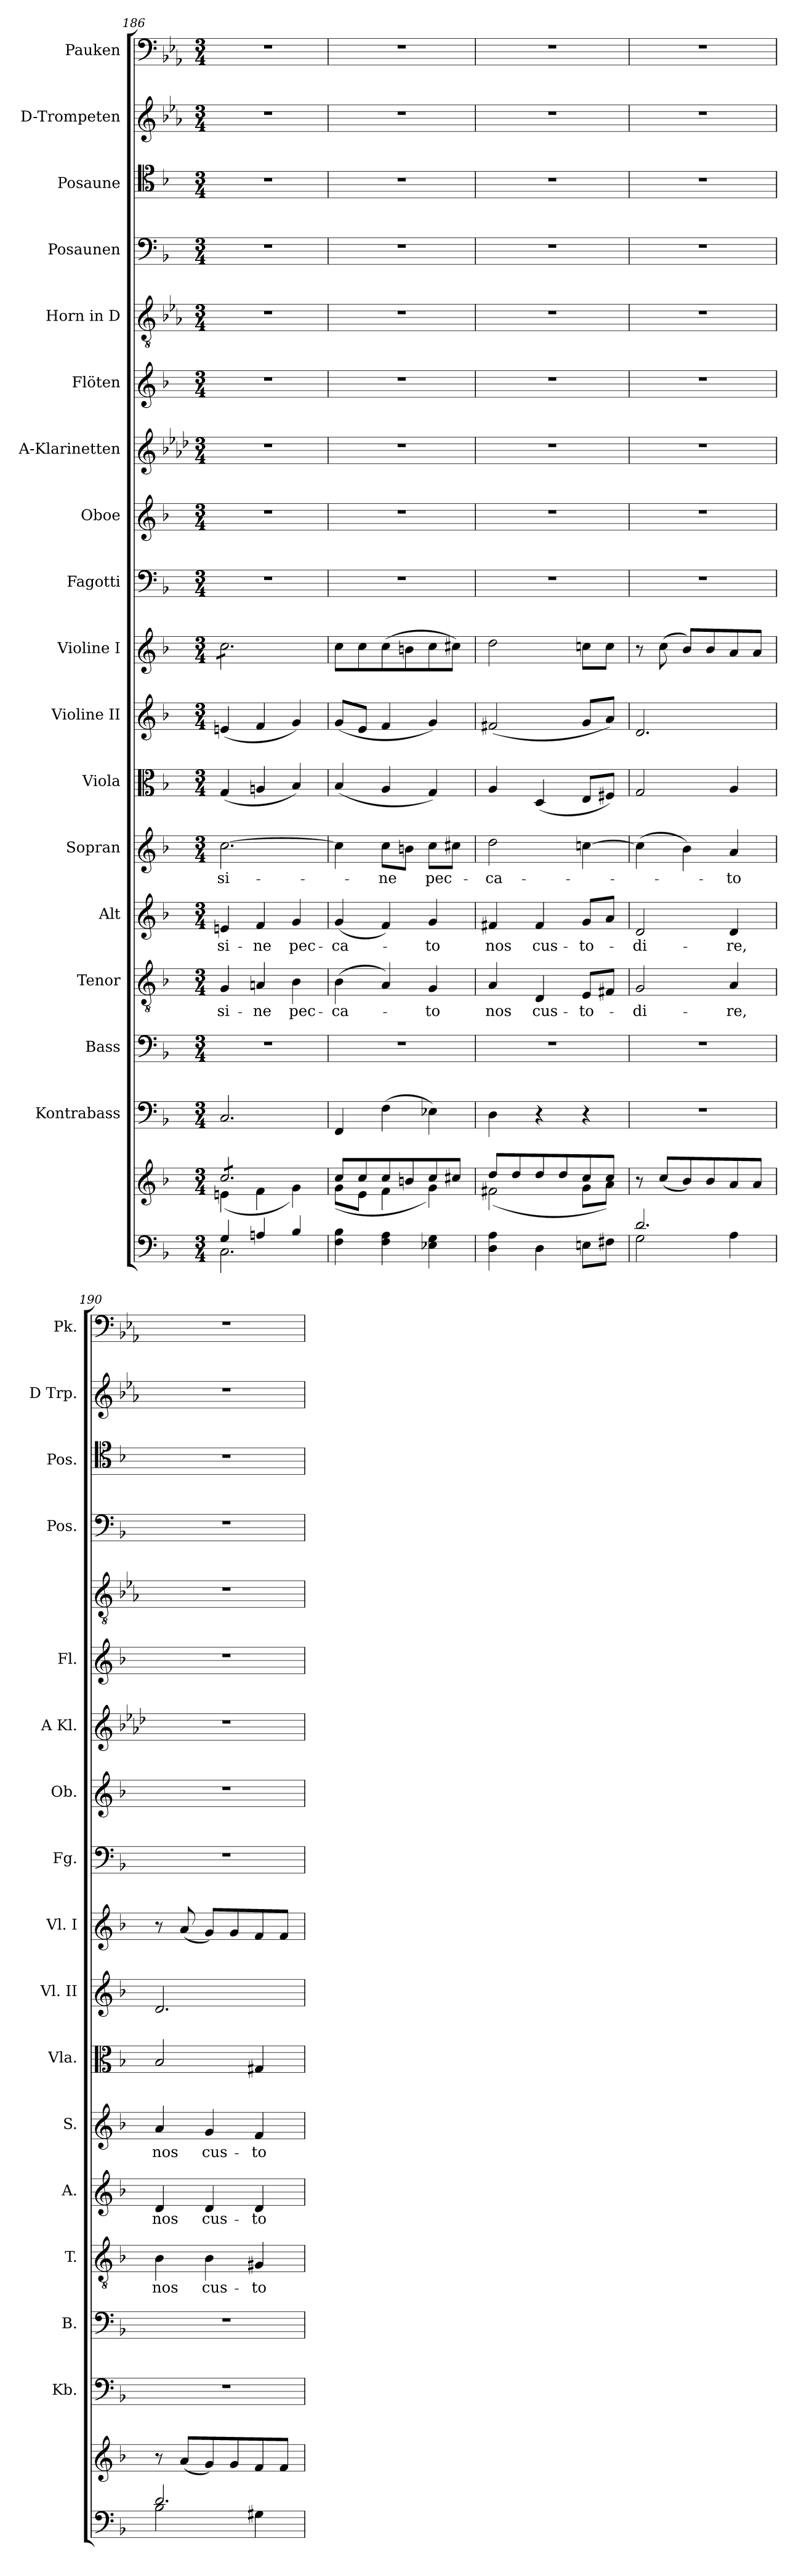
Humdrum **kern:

**kern	**kern	**kern	**kern	**kern	**text	**kern	**text	**kern	**text	**kern	**kern	**kern	**kern	**kern	**kern	**kern	**kern	**kern	**kern	**kern	**kern
*part18	*part18	*part17	*part16	*part15	*part15	*part14	*part14	*part13	*part13	*part12	*part11	*part10	*part9	*part8	*part7	*part6	*part5	*part4	*part3	*part2	*part1
*staff19	*staff18	*staff17	*staff16	*staff15	*staff15	*staff14	*staff14	*staff13	*staff13	*staff12	*staff11	*staff10	*staff9	*staff8	*staff7	*staff6	*staff5	*staff4	*staff3	*staff2	*staff1
*	*	*I"Kontrabass	*I"Bass	*I"Tenor	*	*I"Alt	*	*I"Sopran	*	*I"Viola	*I"Violine II	*I"Violine I	*I"Fagotti	*I"Oboe	*I"A-Klarinetten	*I"Flöten	*I"Horn in D	*I"Posaunen	*I"Posaune	*I"D-Trompeten	*I"Pauken
*	*	*I'Kb.	*I'B.	*I'T.	*	*I'A.	*	*I'S.	*	*I'Vla.	*I'Vl. II	*I'Vl. I	*I'Fg.	*I'Ob.	*I'A Kl.	*I'Fl.	*	*I'Pos.	*I'Pos.	*I'D Trp.	*I'Pk.
*clefF4	*clefG2	*clefF4	*clefF4	*clefGv2	*	*clefG2	*	*clefG2	*	*clefC3	*clefG2	*clefG2	*clefF4	*clefG2	*clefG2	*clefG2	*clefGv2	*clefF4	*clefC4	*clefG2	*clefF4
*	*	*ITrd7c12	*	*	*	*	*	*	*	*	*	*	*	*	*ITrd2c3	*	*ITrd-1c-2	*	*	*ITrd-1c-2	*ITrd-1c-2
*k[b-]	*k[b-]	*k[b-]	*k[b-]	*k[b-]	*	*k[b-]	*	*k[b-]	*	*k[b-]	*k[b-]	*k[b-]	*k[b-]	*k[b-]	*k[b-]	*k[b-]	*k[b-]	*k[b-]	*k[b-]	*k[b-]	*k[b-]
*F:	*F:	*F:	*F:	*F:	*	*F:	*	*F:	*	*F:	*F:	*F:	*F:	*F:	*F:	*F:	*F:	*F:	*F:	*F:	*F:
*M3/4	*M3/4	*M3/4	*M3/4	*M3/4	*	*M3/4	*	*M3/4	*	*M3/4	*M3/4	*M3/4	*M3/4	*M3/4	*M3/4	*M3/4	*M3/4	*M3/4	*M3/4	*M3/4	*M3/4
=186	=186	=186	=186	=186	=186	=186	=186	=186	=186	=186	=186	=186	=186	=186	=186	=186	=186	=186	=186	=186	=186
*^	*^	*	*	*	*	*	*	*	*	*	*	*	*	*	*	*	*	*	*	*	*
!	!	!	!	!	!	!	!LO:LY:b	!	!LO:LY:b	!	!LO:LY:b	!	!	!	!	!	!	!	!	!	!	!	!
*	*	*tremolo	*	*	*	*	*	*	*	*	*	*	*	*	*	*	*	*	*	*	*	*	*
*	*	*	*	*	*	*	*	*	*	*	*	*	*	*tremolo	*	*	*	*	*	*	*	*	*
4G/	2.C\	8cc/L	(<4en\	2.CC/	2.r	4G/	si-	4en/	si-	[2.cc\	si-	(<4G/	(<4en/	8cc\L	2.r	2.r	2.r	2.r	2.r	2.r	2.r	2.r	2.r
.	.	8cc/	.	.	.	.	.	.	.	.	.	.	.	8cc\	.	.	.	.	.	.	.	.	.
!	!	!	!	!	!	!	!LO:LY:b	!	!LO:LY:b	!	!	!	!	!	!	!	!	!	!	!	!	!	!
4An/	.	8cc/	4f\	.	.	4An/	-ne	4f/	-ne	.	.	4An/	4f/	8cc\	.	.	.	.	.	.	.	.	.
.	.	8cc/	.	.	.	.	.	.	.	.	.	.	.	8cc\	.	.	.	.	.	.	.	.	.
!	!	!	!	!	!	!	!LO:LY:b	!	!LO:LY:b	!	!	!	!	!	!	!	!	!	!	!	!	!	!
4B-/	.	8cc/	4g\)	.	.	4B-\	pec-	4g/	pec-	.	.	4B-/)	4g/)	8cc\	.	.	.	.	.	.	.	.	.
.	.	8cc/J	.	.	.	.	.	.	.	.	.	.	.	8cc\J	.	.	.	.	.	.	.	.	.
*	*	*	*	*	*	*	*	*	*	*	*	*	*	*Xtremolo	*	*	*	*	*	*	*	*	*
*	*	*Xtremolo	*	*	*	*	*	*	*	*	*	*	*	*	*	*	*	*	*	*	*	*	*
*v	*v	*	*	*	*	*	*	*	*	*	*	*	*	*	*	*	*	*	*	*	*	*	*
=187	=187	=187	=187	=187	=187	=187	=187	=187	=187	=187	=187	=187	=187	=187	=187	=187	=187	=187	=187	=187	=187	=187
!	!	!	!	!	!	!LO:LY:b	!	!LO:LY:b	!	!	!	!	!	!	!	!	!	!	!	!	!	!
4F\ 4B-\	8cc/L	(<8g\L	4FFF/	2.r	(>4B-\	-ca-	(<4g/	-ca-	4cc\]	.	(<4B-/	(<8g/L	8cc\L	2.r	2.r	2.r	2.r	2.r	2.r	2.r	2.r	2.r
.	8cc/	8e\J	.	.	.	.	.	.	.	.	.	8e/J	8cc\	.	.	.	.	.	.	.	.	.
!	!	!	!	!	!	!	!	!	!	!LO:LY:b	!	!	!	!	!	!	!	!	!	!	!	!
4F\ 4A\	8cc/	4f\	(>4FF\	.	4A/)	.	4f/)	.	8cc\L	-ne	4A/	4f/	(>8cc\	.	.	.	.	.	.	.	.	.
.	8bn/	.	.	.	.	.	.	.	8bn\J	.	.	.	8bn\	.	.	.	.	.	.	.	.	.
!	!	!	!	!	!	!LO:LY:b	!	!LO:LY:b	!	!LO:LY:b	!	!	!	!	!	!	!	!	!	!	!	!
4E-X\ 4G\	8cc/	4g\)	4EE-X\)	.	4G/	-to	4g/	-to	8cc\L	pec-	4G/)	4g/)	8cc\	.	.	.	.	.	.	.	.	.
.	8cc#X/J	.	.	.	.	.	.	.	8cc#X\J	.	.	.	8cc#X\J)	.	.	.	.	.	.	.	.	.
=188	=188	=188	=188	=188	=188	=188	=188	=188	=188	=188	=188	=188	=188	=188	=188	=188	=188	=188	=188	=188	=188	=188
!	!	!	!	!	!	!LO:LY:b	!	!LO:LY:b	!	!LO:LY:b	!	!	!	!	!	!	!	!	!	!	!	!
4D\ 4A\	8dd/L	(<2f#X\	4DD\	2.r	4A/	nos	4f#X/	nos	2dd\	-ca-	4A/	(<2f#X/	2dd\	2.r	2.r	2.r	2.r	2.r	2.r	2.r	2.r	2.r
.	8dd/	.	.	.	.	.	.	.	.	.	.	.	.	.	.	.	.	.	.	.	.	.
!	!	!	!	!	!	!LO:LY:b	!	!LO:LY:b	!	!	!	!	!	!	!	!	!	!	!	!	!	!
4D\	8dd/	.	4r	.	4D/	cus-	4f#/	cus-	.	.	(<4D/	.	.	.	.	.	.	.	.	.	.	.
.	8dd/	.	.	.	.	.	.	.	.	.	.	.	.	.	.	.	.	.	.	.	.	.
!	!	!	!	!	!	!LO:LY:b	!	!LO:LY:b	!	!	!	!	!	!	!	!	!	!	!	!	!	!
8En\L	8cc/	8g\L	4r	.	8E/L	-to-	8g/L	-to-	[4ccn\	.	8E/L	8g/L	8ccn\L	.	.	.	.	.	.	.	.	.
8F#X\J	8cc/J	8a\J)	.	.	8F#X/J	.	8a/J	.	.	.	8F#X/J)	8a/J)	8cc\J	.	.	.	.	.	.	.	.	.
!!LO:PB:g=z
=189	=189	=189	=189	=189	=189	=189	=189	=189	=189	=189	=189	=189	=189	=189	=189	=189	=189	=189	=189	=189	=189	=189
*^	*	*	*	*	*	*	*	*	*	*	*	*	*	*	*	*	*	*	*	*	*	*
!	!	!	!	!	!	!	!LO:LY:b	!	!LO:LY:b	!	!	!	!	!	!	!	!	!	!	!	!	!	!
*	*	*v	*v	*	*	*	*	*	*	*	*	*	*	*	*	*	*	*	*	*	*	*	*
2.d/	2G\	8r	2.r	2.r	2G/	-di-	2d/	-di-	(>4cc\]	.	2G/	2.d/	8r	2.r	2.r	2.r	2.r	2.r	2.r	2.r	2.r	2.r
.	.	(<8cc/L	.	.	.	.	.	.	.	.	.	.	(>8cc\	.	.	.	.	.	.	.	.	.
.	.	8b-/)	.	.	.	.	.	.	4b-\)	.	.	.	8b-/L)	.	.	.	.	.	.	.	.	.
.	.	8b-/	.	.	.	.	.	.	.	.	.	.	8b-/	.	.	.	.	.	.	.	.	.
!	!	!	!	!	!	!LO:LY:b	!	!LO:LY:b	!	!LO:LY:b	!	!	!	!	!	!	!	!	!	!	!	!
.	4A\	8a/	.	.	4A/	-re,	4d/	-re,	4a/	-to	4A/	.	8a/	.	.	.	.	.	.	.	.	.
.	.	8a/J	.	.	.	.	.	.	.	.	.	.	8a/J	.	.	.	.	.	.	.	.	.
=190	=190	=190	=190	=190	=190	=190	=190	=190	=190	=190	=190	=190	=190	=190	=190	=190	=190	=190	=190	=190	=190	=190
!	!	!	!	!	!	!LO:LY:b	!	!LO:LY:b	!	!LO:LY:b	!	!	!	!	!	!	!	!	!	!	!	!
2.d/	2B-\	8r	2.r	2.r	4B-\	nos	4d/	nos	4a/	nos	2B-/	2.d/	8r	2.r	2.r	2.r	2.r	2.r	2.r	2.r	2.r	2.r
.	.	(<8a/L	.	.	.	.	.	.	.	.	.	.	(<8a/	.	.	.	.	.	.	.	.	.
!	!	!	!	!	!	!LO:LY:b	!	!LO:LY:b	!	!LO:LY:b	!	!	!	!	!	!	!	!	!	!	!	!
.	.	8g/)	.	.	4B-\	cus-	4d/	cus-	4g/	cus-	.	.	8g/L)	.	.	.	.	.	.	.	.	.
.	.	8g/	.	.	.	.	.	.	.	.	.	.	8g/	.	.	.	.	.	.	.	.	.
!	!	!	!	!	!	!LO:LY:b	!	!LO:LY:b	!	!LO:LY:b	!	!	!	!	!	!	!	!	!	!	!	!
.	4G#X\	8f/	.	.	4G#X/	-to-	4d/	-to-	4f/	-to-	4G#X/	.	8f/	.	.	.	.	.	.	.	.	.
.	.	8f/J	.	.	.	.	.	.	.	.	.	.	8f/J	.	.	.	.	.	.	.	.	.
*v	*v	*	*	*	*	*	*	*	*	*	*	*	*	*	*	*	*	*	*	*	*	*
=	=	=	=	=	=	=	=	=	=	=	=	=	=	=	=	=	=	=	=	=	=
*-	*-	*-	*-	*-	*-	*-	*-	*-	*-	*-	*-	*-	*-	*-	*-	*-	*-	*-	*-	*-	*-
